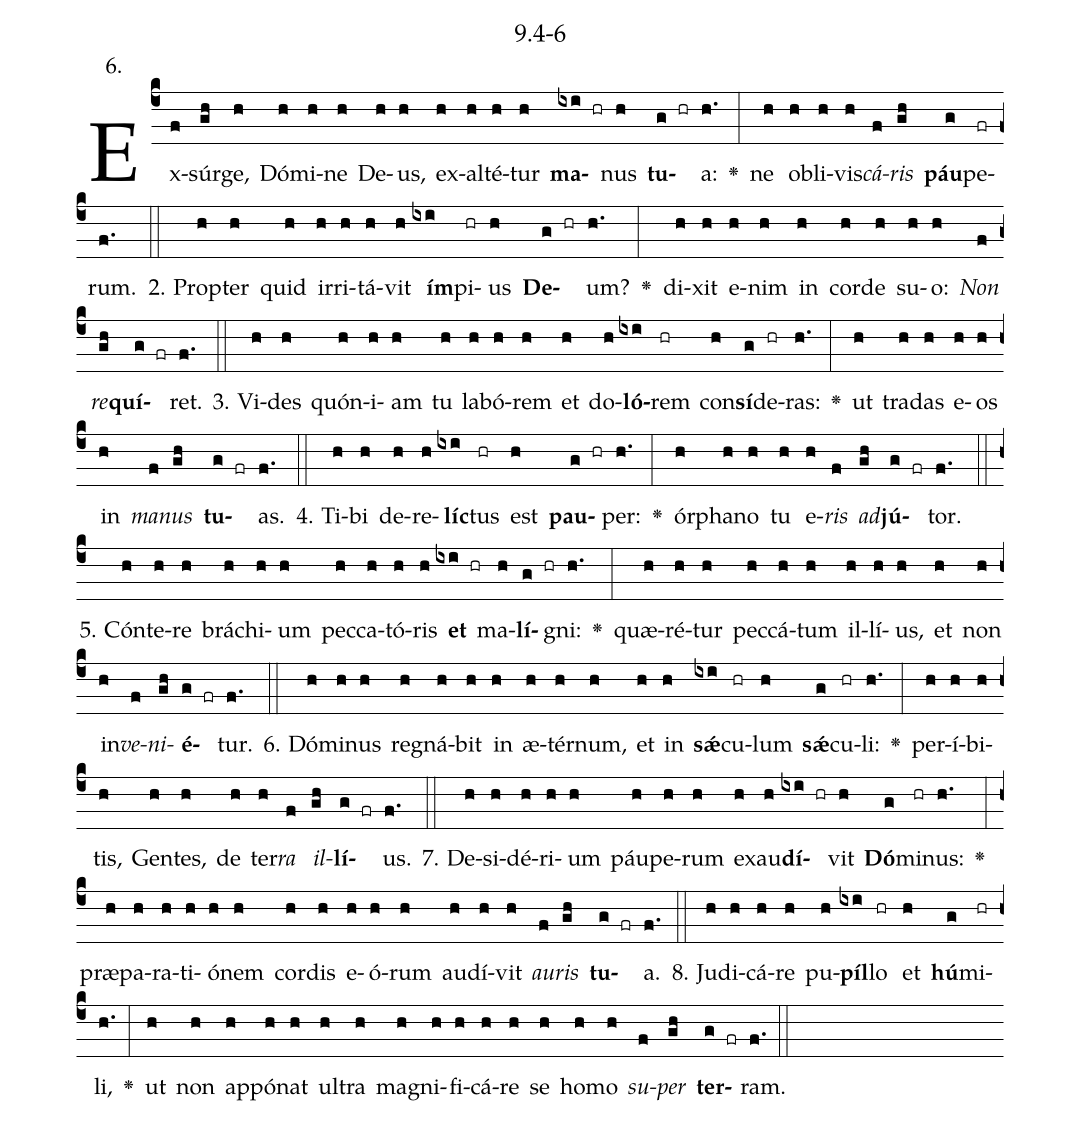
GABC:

name: 9.4-6;
annotation: 6.;
%%
(c4)Ex(f)súr(gh)ge,(h) Dó(h)mi(h)ne(h) De(h)us,(h) ex(h)al(h)té(h)tur(h) <b>ma</b>(ixi hr)nus(h) <b>tu</b>(g hr)a:(h.) <v>\greheightstar</v>(:) ne(h) ob(h)li(h)vis(h)<i>cá</i>(f)<i>ris</i>(gh) <b>páu</b>(g)pe(fr)rum.(f.) (::)
2. Prop(h)ter(h) quid(h) ir(h)ri(h)tá(h)vit(h) <b>ím</b>(ixi)pi(hr)us(h) <b>De</b>(g hr)um?(h.) <v>\greheightstar</v>(:) di(h)xit(h) e(h)nim(h) in(h) cor(h)de(h) su(h)o:(h) <i>Non</i>(f) <i>re</i>(gh)<b>quí</b>(g fr)ret.(f.) (::)
3. Vi(h)des(h) quón(h)i(h)am(h) tu(h) la(h)bó(h)rem(h) et(h) do(h)<b>ló</b>(ixi)rem(hr) con(h)<b>sí</b>(g)de(hr)ras:(h.) <v>\greheightstar</v>(:) ut(h) tra(h)das(h) e(h)os(h) in(h) <i>ma</i>(f)<i>nus</i>(gh) <b>tu</b>(g fr)as.(f.) (::)
4. Ti(h)bi(h) de(h)re(h)<b>líc</b>(ixi)tus(hr) est(h) <b>pau</b>(g hr)per:(h.) <v>\greheightstar</v>(:) ór(h)pha(h)no(h) tu(h) e(h)<i>ris</i>(f) <i>ad</i>(gh)<b>jú</b>(g fr)tor.(f.) (::)
5. Cón(h)te(h)re(h) brá(h)chi(h)um(h) pec(h)ca(h)tó(h)ris(h) <b>et</b>(ixi hr) ma(h)<b>lí</b>(g hr)gni:(h.) <v>\greheightstar</v>(:) quæ(h)ré(h)tur(h) pec(h)cá(h)tum(h) il(h)lí(h)us,(h) et(h) non(h) in(h)<i>ve</i>(f)<i>ni</i>(gh)<b>é</b>(g fr)tur.(f.) (::)
6. Dó(h)mi(h)nus(h) re(h)gná(h)bit(h) in(h) æ(h)tér(h)num,(h) et(h) in(h) <b>sǽ</b>(ixi)cu(hr)lum(h) <b>sǽ</b>(g)cu(hr)li:(h.) <v>\greheightstar</v>(:) per(h)í(h)bi(h)tis,(h) Gen(h)tes,(h) de(h) ter(h)<i>ra</i>(f) <i>il</i>(gh)<b>lí</b>(g fr)us.(f.) (::)
7. De(h)si(h)dé(h)ri(h)um(h) páu(h)pe(h)rum(h) ex(h)au(h)<b>dí</b>(ixi hr)vit(h) <b>Dó</b>(g)mi(hr)nus:(h.) <v>\greheightstar</v>(:) præ(h)pa(h)ra(h)ti(h)ó(h)nem(h) cor(h)dis(h) e(h)ó(h)rum(h) au(h)dí(h)vit(h) <i>au</i>(f)<i>ris</i>(gh) <b>tu</b>(g fr)a.(f.) (::)
8. Ju(h)di(h)cá(h)re(h) pu(h)<b>píl</b>(ixi)lo(hr) et(h) <b>hú</b>(g)mi(hr)li,(h.) <v>\greheightstar</v>(:) ut(h) non(h) ap(h)pó(h)nat(h) ul(h)tra(h) ma(h)gni(h)fi(h)cá(h)re(h) se(h) ho(h)mo(h) <i>su</i>(f)<i>per</i>(gh) <b>ter</b>(g fr)ram.(f.) (::)
